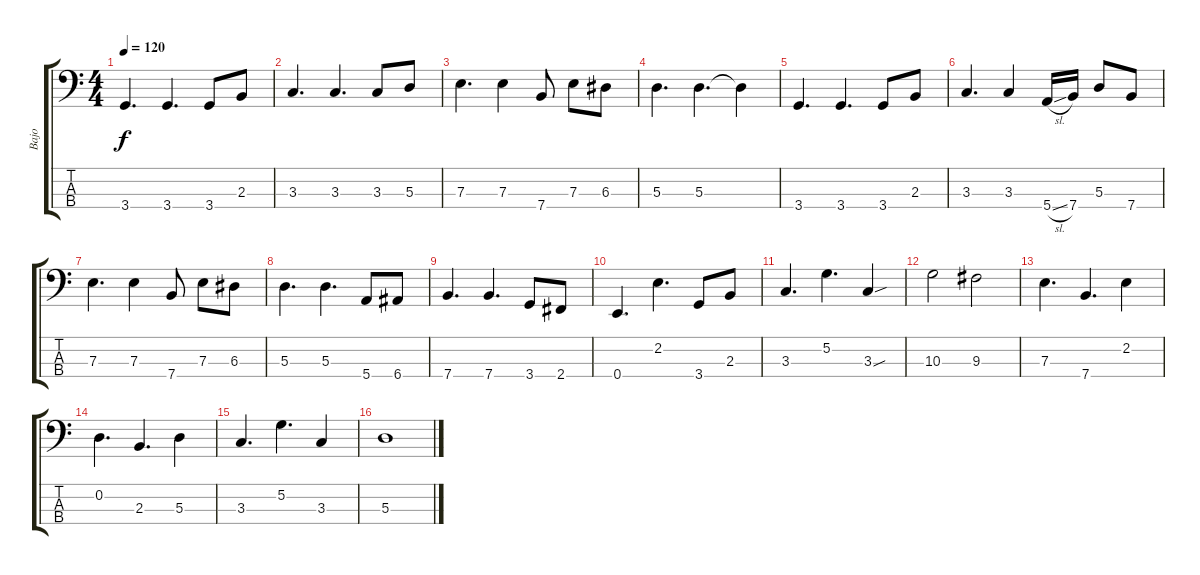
\track ("Bajo" "Bajo") {instrument electricbassfinger}
\staff {score tabs}
\tuning (G2 D2 A1 E1) {hide}
\ts (4 4)
\tempo 120
\clef f4
\ks c
3.4.4{d dy f} 3.4.4{d} 3.4.8 2.3.8 |
3.3.4{d} 3.3.4{d} 3.3.8 5.3.8 |
7.3.4{d} 7.3.4 7.4.8 7.3.8 6.3.8 |
5.3.4{d} 5.3.4{d} 5.3{t}.4 |
3.4.4{d} 3.4.4{d} 3.4.8 2.3.8 |
3.3.4{d} 3.3.4 5.4{sl}.16 7.4.16 5.3.8 7.4.8 |
7.3.4{d} 7.3.4 7.4.8 7.3.8 6.3.8 |
5.3.4{d} 5.3.4{d} 5.4.8 6.4.8 |
7.4.4{d} 7.4.4{d} 3.4.8 2.4.8 |
0.4.4{d} 2.2.4{d} 3.4.8 2.3.8 |
3.3.4{d} 5.2.4{d} 3.3{sou}.4 |
10.3.2 9.3.2 |
7.3.4{d} 7.4.4{d} 2.2.4 |
0.2.4{d} 2.3.4{d} 5.3.4 |
3.3.4{d} 5.2.4{d} 3.3.4 |
5.3.1
